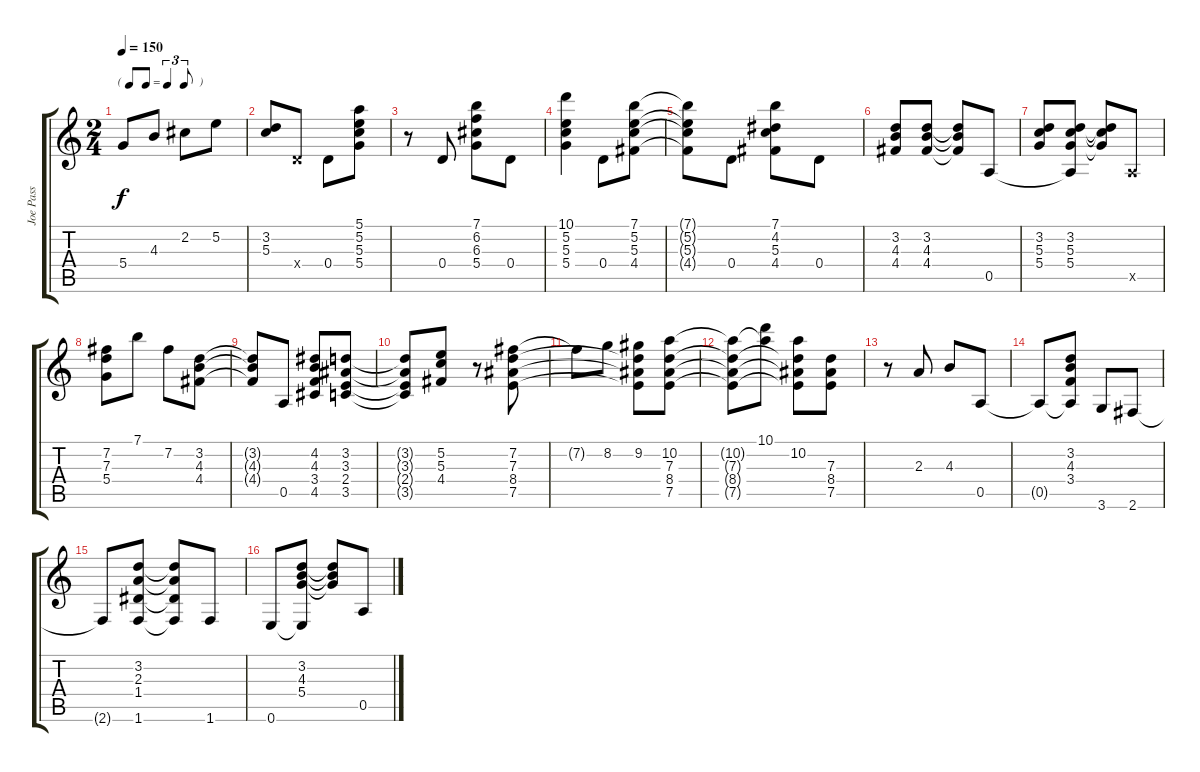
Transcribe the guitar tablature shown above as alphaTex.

\track ("Joe Pass" "Joe Pass") {instrument acousticguitarsteel}
\staff {score tabs}
\tuning (E4 B3 G3 D3 A2 E2) {hide}
\ts (2 4)
\tf triplet8th
\tempo 150
\clef g2
\ks c
5.4.8{dy f} 4.3.8 2.2.8 5.2.8 |
(3.2 5.3).8 0.4{x}.8 0.4.8 (5.1 5.2 5.3 5.4).8 |
r.8 0.4.8 (7.1 6.2 6.3 5.4).8 0.4.8 |
(10.1 5.2 5.3 5.4).4 0.4.8 (7.1 5.2 5.3 4.4).8 |
(7.1{t} 5.2{t} 5.3{t} 4.4{t}).8 0.4.8 (7.1 4.2 5.3 4.4).8 0.4.8 |
(3.2 4.3 4.4).8 (3.2 4.3 4.4).8 (3.2{t} 4.3{t} 4.4{t}).8 0.5.8 |
(3.2 5.3 5.4).8 (3.2 5.3 5.4 0.5{t}).8 (3.2{t} 5.3{t} 5.4{t}).8 0.5{x}.8 |
(7.2 7.3 5.4).8 7.1.8 7.2.8 (3.2 4.3 4.4).8 |
(3.2{t} 4.3{t} 4.4{t}).8 0.5.8 (4.2 4.3 3.4 4.5).8 (3.2 3.3 2.4 3.5).8 |
(3.2{t} 3.3{t} 2.4{t} 3.5{t}).8 (5.2 5.3 4.4).8 r.8 (7.2 7.3 8.4 7.5).8 |
7.2{t}.8 8.2.8 (9.2 7.3{t} 8.4{t} 7.5{t}).8 (10.2 7.3 8.4 7.5).8 |
(10.2{t} 7.3{t} 8.4{t} 7.5{t}).8 (10.1 10.2{t}).8 (10.2 7.3{t} 8.4{t} 7.5{t}).8 (7.3 8.4 7.5).8 |
r.8 2.3.8 4.3.8 0.5.8 |
0.5{t}.8 (3.2 4.3 3.4 0.5{t}).8 3.6.8 2.6.8 |
2.6{t}.8 (3.2 2.3 1.4 1.6).8 (3.2{t} 2.3{t} 1.4{t} 1.6{t}).8 1.6.8 |
0.6.8 (3.2 4.3 5.4 0.6{t}).8 (3.2{t} 4.3{t} 5.4{t}).8 0.5.8
